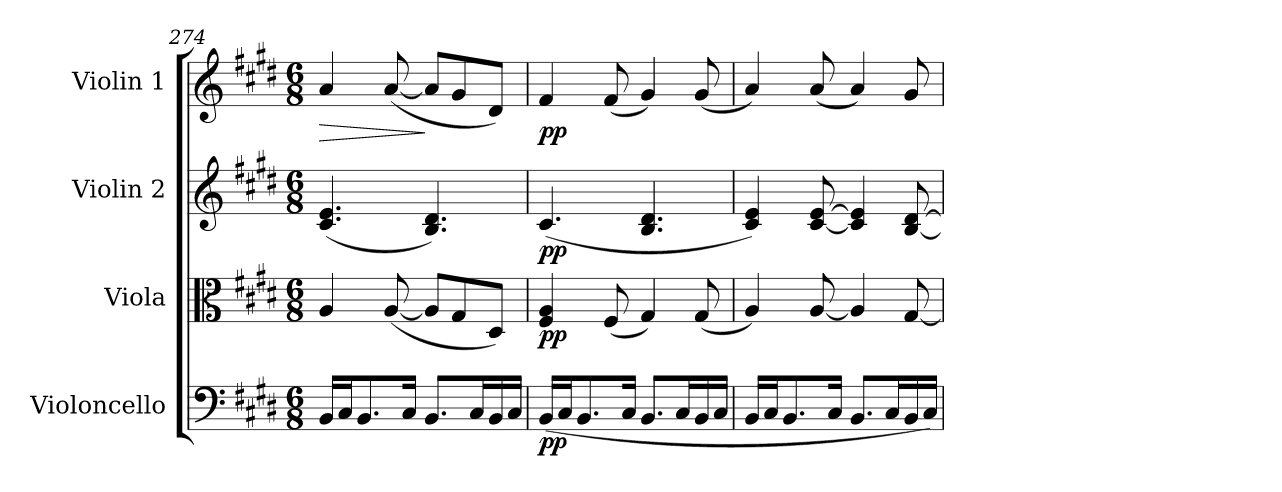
**kern	**dynam	**kern	**dynam	**kern	**dynam	**kern	**dynam
*part4	*part4	*part3	*part3	*part2	*part2	*part1	*part1
*staff4	*staff4	*staff3	*staff3	*staff2	*staff2	*staff1	*staff1
*I"Violoncello	*	*I"Viola	*	*I"Violin 2	*	*I"Violin 1	*
*I'Vc	*	*I'Vla	*	*I'Vln	*	*I'Vln	*
*clefF4	*	*clefC3	*	*clefG2	*	*clefG2	*
*k[f#c#g#d#]	*	*k[f#c#g#d#]	*	*k[f#c#g#d#]	*	*k[f#c#g#d#]	*
*M6/8	*	*M6/8	*	*M6/8	*	*M6/8	*
=274	=274	=274	=274	=274	=274	=274	=274
!	!	!	!	!	!	!	!LO:HP:b
16BB/LL	.	4A/	.	(4.c#/ 4.e/	.	4a/	>
16C#/J	.	.	.	.	.	.	.
8.BB/	.	.	.	.	.	.	.
.	.	([8A/	.	.	.	([8a/	.
16C#/Jk	.	.	.	.	.	.	.
8.BB/L	.	8A/L]	.	4.B/ 4.d#/)	.	8a/L]	]
.	.	8G#/	.	.	.	8g#/	.
16C#/L	.	.	.	.	.	.	.
16BB/	.	8D#/J)	.	.	.	8d#/J)	.
16C#/JJ	.	.	.	.	.	.	.
=275	=275	=275	=275	=275	=275	=275	=275
!	!LO:DY:b	!	!LO:DY:b	!	!LO:DY:b	!	!LO:DY:b
(16BB/LL	pp	4F#/ 4A/	pp	(4.c#/	pp	4f#/	pp
16C#/J	.	.	.	.	.	.	.
8.BB/	.	.	.	.	.	.	.
.	.	(8F#/	.	.	.	(8f#/	.
16C#/Jk	.	.	.	.	.	.	.
8.BB/L	.	4G#/)	.	4.B/ 4.d#/	.	4g#/)	.
16C#/L	.	.	.	.	.	.	.
16BB/	.	(8G#/	.	.	.	(8g#/	.
16C#/JJ	.	.	.	.	.	.	.
!!LO:LB:g=z
=276	=276	=276	=276	=276	=276	=276	=276
16BB/LL	.	4A/)	.	4c#/ 4e/)	.	4a/)	.
16C#/J	.	.	.	.	.	.	.
8.BB/	.	.	.	.	.	.	.
.	.	[8A/	.	[8c#/ [8e/	.	(8a/	.
16C#/Jk	.	.	.	.	.	.	.
8.BB/L	.	4A/]	.	4c#/] 4e/]	.	4a/)	.
16C#/L	.	.	.	.	.	.	.
16BB/	.	[8G#/	.	[8B/ [8d#/	.	8g#/	.
16C#/JJ)	.	.	.	.	.	.	.
=	=	=	=	=	=	=	=
*-	*-	*-	*-	*-	*-	*-	*-
